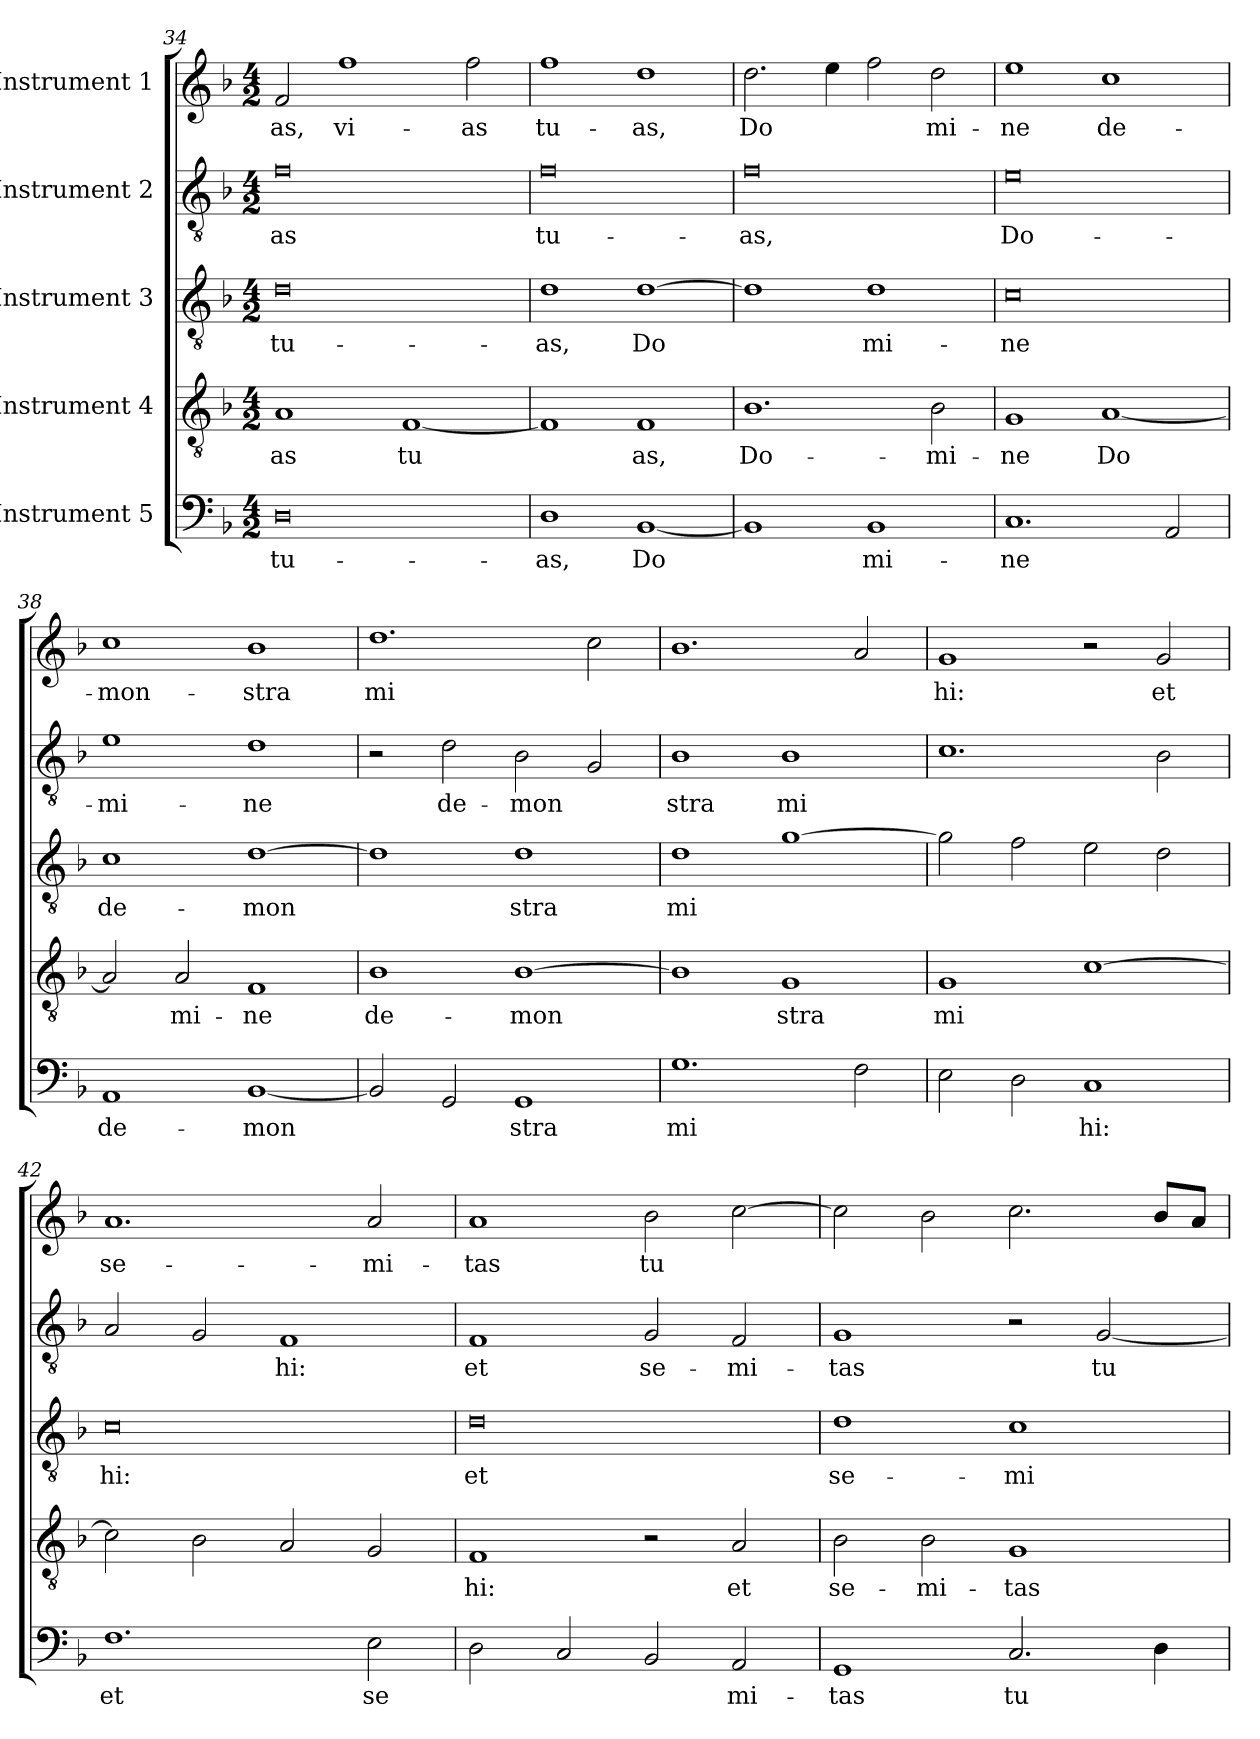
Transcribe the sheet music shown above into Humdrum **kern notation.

**kern	**text	**kern	**text	**kern	**text	**kern	**text	**kern	**text
*part5	*part5	*part4	*part4	*part3	*part3	*part2	*part2	*part1	*part1
*staff5	*staff5	*staff4	*staff4	*staff3	*staff3	*staff2	*staff2	*staff1	*staff1
*I"Instrument 5	*	*I"Instrument 4	*	*I"Instrument 3	*	*I"Instrument 2	*	*I"Instrument 1	*
*clefF4	*	*clefGv2	*	*clefGv2	*	*clefGv2	*	*clefG2	*
*k[b-]	*	*k[b-]	*	*k[b-]	*	*k[b-]	*	*k[b-]	*
*F:	*	*F:	*	*F:	*	*F:	*	*F:	*
*M4/2	*	*M4/2	*	*M4/2	*	*M4/2	*	*M4/2	*
=34	=34	=34	=34	=34	=34	=34	=34	=34	=34
!	!LO:LY:b:cj	!	!LO:LY:b:cj	!	!LO:LY:b:cj	!	!LO:LY:b:cj	!	!LO:LY:b:cj
0D	tu-	1A	-as	0d	tu-	0f	-as	2f/	-as,
!	!	!	!	!	!	!	!	!	!LO:LY:b:cj
.	.	.	.	.	.	.	.	1ff	vi-
!	!	!	!LO:LY:b:cj	!	!	!	!	!	!
.	.	[<1F	tu-	.	.	.	.	.	.
!	!	!	!	!	!	!	!	!	!LO:LY:b:cj
.	.	.	.	.	.	.	.	2ff\	-as
=35	=35	=35	=35	=35	=35	=35	=35	=35	=35
!	!LO:LY:b:cj	!	!LO:LY:b:cj	!	!LO:LY:b:cj	!	!LO:LY:b:cj	!	!LO:LY:b:cj
1D	-as,	1F]	--	1d	-as,	0f	tu-	1ff	tu-
!	!LO:LY:b:cj	!	!LO:LY:b:cj	!	!LO:LY:b:cj	!	!	!	!LO:LY:b:cj
[<1BB-	Do-	1F	-as,	[>1d	Do-	.	.	1dd	-as,
=36	=36	=36	=36	=36	=36	=36	=36	=36	=36
!	!LO:LY:b:cj	!	!LO:LY:b:cj	!	!LO:LY:b:cj	!	!LO:LY:b:cj	!	!LO:LY:b:cj
1BB-]	--	1.B-	Do-	1d]	--	0f	-as,	2.dd\	Do-
!	!	!	!	!	!	!	!	!	!LO:LY:b:cj
.	.	.	.	.	.	.	.	4ee\	--
!	!LO:LY:b:cj	!	!	!	!LO:LY:b:cj	!	!	!	!LO:LY:b:cj
1BB-	-mi-	.	.	1d	-mi-	.	.	2ff\	--
!	!	!	!LO:LY:b:cj	!	!	!	!	!	!LO:LY:b:cj
.	.	2B-\	-mi-	.	.	.	.	2dd\	-mi-
=37	=37	=37	=37	=37	=37	=37	=37	=37	=37
!	!LO:LY:b:cj	!	!LO:LY:b:cj	!	!LO:LY:b:cj	!	!LO:LY:b:cj	!	!LO:LY:b:cj
1.C	-ne	1G	-ne	0c	-ne	0e	Do-	1ee	-ne
!	!	!	!LO:LY:b:cj	!	!	!	!	!	!LO:LY:b:cj
.	.	[<1A	Do-	.	.	.	.	1cc	de-
!	!LO:LY:b:cj	!	!	!	!	!	!	!	!
2AA/	.	.	.	.	.	.	.	.	.
=38	=38	=38	=38	=38	=38	=38	=38	=38	=38
!	!LO:LY:b:cj	!	!LO:LY:b:cj	!	!LO:LY:b:cj	!	!LO:LY:b:cj	!	!LO:LY:b:cj
1AA	de-	2A/]	--	1c	de-	1e	-mi-	1cc	-mon-
!	!	!	!LO:LY:b:cj	!	!	!	!	!	!
.	.	2A/	-mi-	.	.	.	.	.	.
!	!LO:LY:b:cj	!	!LO:LY:b:cj	!	!LO:LY:b:cj	!	!LO:LY:b:cj	!	!LO:LY:b:cj
[<1BB-	-mon-	1F	-ne	[>1d	-mon-	1d	-ne	1b-	-stra
=39	=39	=39	=39	=39	=39	=39	=39	=39	=39
!	!LO:LY:b:cj	!	!LO:LY:b:cj	!	!LO:LY:b:cj	!	!	!	!LO:LY:b:cj
2BB-/]	--	1B-	de-	1d]	--	2r	.	1.dd	mi-
!	!LO:LY:b:cj	!	!	!	!	!	!LO:LY:b:cj	!	!
2GG/	--	.	.	.	.	2d\	de-	.	.
!	!LO:LY:b:cj	!	!LO:LY:b:cj	!	!LO:LY:b:cj	!	!LO:LY:b:cj	!	!
1GG	-stra	[<1B-	-mon-	1d	-stra	2B-\	-mon-	.	.
!	!	!	!	!	!	!	!LO:LY:b:cj	!	!LO:LY:b:cj
.	.	.	.	.	.	2G/	--	2cc\	--
!!LO:PB:g=z
=40	=40	=40	=40	=40	=40	=40	=40	=40	=40
!	!LO:LY:b:cj	!	!LO:LY:b:cj	!	!LO:LY:b:cj	!	!LO:LY:b:cj	!	!LO:LY:b:cj
1.G	mi-	1B-]	--	1d	mi-	1B-	-stra	1.b-	--
!	!	!	!LO:LY:b:cj	!	!LO:LY:b:cj	!	!LO:LY:b:cj	!	!
.	.	1G	-stra	[>1g	--	1B-	mi-	.	.
!	!LO:LY:b:cj	!	!	!	!	!	!	!	!LO:LY:b:cj
2F\	--	.	.	.	.	.	.	2a/	--
=41	=41	=41	=41	=41	=41	=41	=41	=41	=41
!	!LO:LY:b:cj	!	!LO:LY:b:cj	!	!LO:LY:b:cj	!	!LO:LY:b:cj	!	!LO:LY:b:cj
2E\	--	1G	mi-	2g\]	--	1.c	--	1g	-hi:
!	!LO:LY:b:cj	!	!	!	!LO:LY:b:cj	!	!	!	!
2D\	--	.	.	2f\	--	.	.	.	.
!	!LO:LY:b:cj	!	!LO:LY:b:cj	!	!LO:LY:b:cj	!	!	!	!
1C	-hi:	[>1c	--	2e\	--	.	.	2r	.
!	!	!	!	!	!LO:LY:b:cj	!	!LO:LY:b:cj	!	!LO:LY:b:cj
.	.	.	.	2d\	--	2B-\	--	2g/	et
=42	=42	=42	=42	=42	=42	=42	=42	=42	=42
!	!LO:LY:b:cj	!	!LO:LY:b:cj	!	!LO:LY:b:cj	!	!LO:LY:b:cj	!	!LO:LY:b:cj
1.F	et	2c\]	--	0c	-hi:	2A/	--	1.a	se-
!	!	!	!LO:LY:b:cj	!	!	!	!LO:LY:b:cj	!	!
.	.	2B-\	--	.	.	2G/	--	.	.
!	!	!	!LO:LY:b:cj	!	!	!	!LO:LY:b:cj	!	!
.	.	2A/	--	.	.	1F	-hi:	.	.
!	!LO:LY:b:cj	!	!LO:LY:b:cj	!	!	!	!	!	!LO:LY:b:cj
2E\	se-	2G/	--	.	.	.	.	2a/	-mi-
=43	=43	=43	=43	=43	=43	=43	=43	=43	=43
!	!LO:LY:b:cj	!	!LO:LY:b:cj	!	!LO:LY:b:cj	!	!LO:LY:b:cj	!	!LO:LY:b:cj
2D\	--	1F	-hi:	0d	et	1F	et	1a	-tas
!	!LO:LY:b:cj	!	!	!	!	!	!	!	!
2C/	--	.	.	.	.	.	.	.	.
!	!LO:LY:b:cj	!	!	!	!	!	!LO:LY:b:cj	!	!LO:LY:b:cj
2BB-/	--	2r	.	.	.	2G/	se-	2b-\	tu-
!	!LO:LY:b:cj	!	!LO:LY:b:cj	!	!	!	!LO:LY:b:cj	!	!LO:LY:b:cj
2AA/	-mi-	2A/	et	.	.	2F/	-mi-	[>2cc\	--
=44	=44	=44	=44	=44	=44	=44	=44	=44	=44
!	!LO:LY:b:cj	!	!LO:LY:b:cj	!	!LO:LY:b:cj	!	!LO:LY:b:cj	!	!LO:LY:b:cj
1GG	-tas	2B-\	se-	1d	se-	1G	-tas	2cc\]	--
!	!	!	!LO:LY:b:cj	!	!	!	!	!	!LO:LY:b:cj
.	.	2B-\	-mi-	.	.	.	.	2b-\	--
!	!LO:LY:b:cj	!	!LO:LY:b:cj	!	!LO:LY:b:cj	!	!	!	!LO:LY:b:cj
2.C/	tu-	1G	-tas	1c	-mi-	2r	.	2.cc\	--
!	!	!	!	!	!	!	!LO:LY:b:cj	!	!
.	.	.	.	.	.	[<2G/	tu-	.	.
!	!LO:LY:b:cj	!	!	!	!	!	!	!	!LO:LY:b:cj
4D\	--	.	.	.	.	.	.	8b-/L	--
!	!	!	!	!	!	!	!	!	!LO:LY:b:cj
.	.	.	.	.	.	.	.	8a/J	--
=	=	=	=	=	=	=	=	=	=
*-	*-	*-	*-	*-	*-	*-	*-	*-	*-
